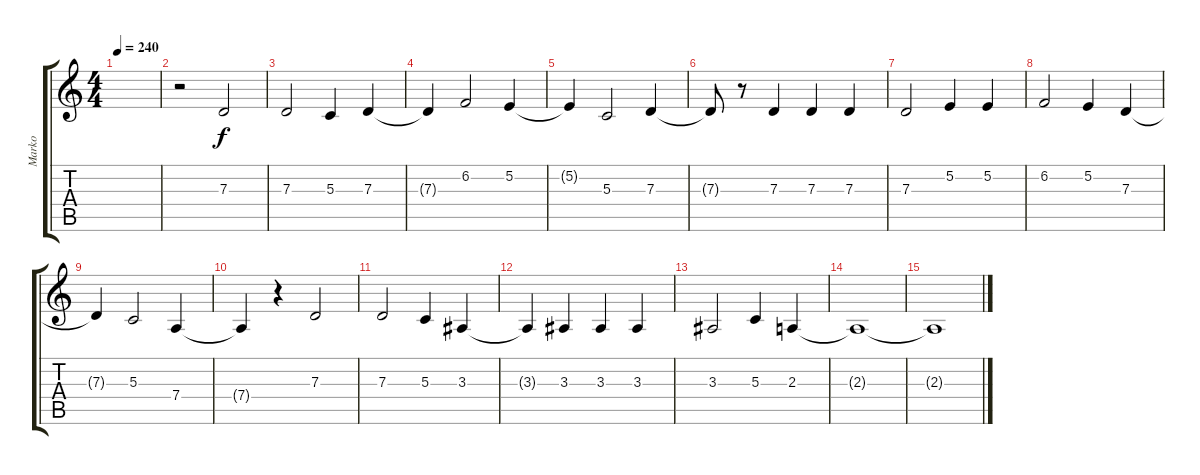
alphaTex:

\track ("Marko" "Marko") {instrument cello}
\staff {score tabs}
\tuning (E4 B3 G3 D3 A2 E2) {hide}
\ts (4 4)
\tempo 240
\clef g2
\ks c
|
r.2 7.3.2 |
7.3.2 5.3.4 7.3.4 |
7.3{t}.4 6.2.2 5.2.4 |
5.2{t}.4 5.3.2 7.3.4 |
7.3{t}.8 r.8 7.3.4 7.3.4 7.3.4 |
7.3.2 5.2.4 5.2.4 |
6.2.2 5.2.4 7.3.4 |
7.3{t}.4 5.3.2 7.4.4 |
7.4{t}.4 r.4 7.3.2 |
7.3.2 5.3.4 3.3.4 |
3.3{t}.4 3.3.4 3.3.4 3.3.4 |
3.3.2 5.3.4 2.3.4 |
2.3{t}.1 |
2.3{t}.1
